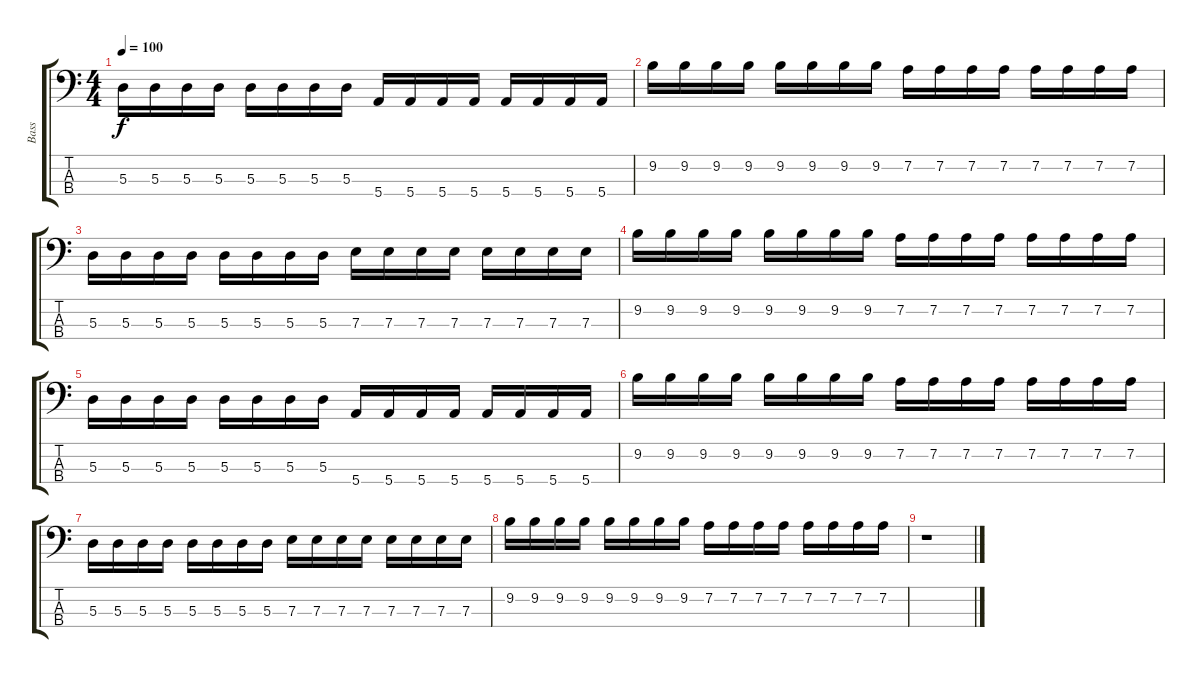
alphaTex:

\track ("Bass" "Bass") {instrument electricbassfinger}
\staff {score tabs}
\tuning (G2 D2 A1 E1) {hide}
\ts (4 4)
\tempo 100
\clef f4
\ks c
5.3.16{dy f} 5.3.16 5.3.16 5.3.16 5.3.16 5.3.16 5.3.16 5.3.16 5.4.16 5.4.16 5.4.16 5.4.16 5.4.16 5.4.16 5.4.16 5.4.16 |
9.2.16 9.2.16 9.2.16 9.2.16 9.2.16 9.2.16 9.2.16 9.2.16 7.2.16 7.2.16 7.2.16 7.2.16 7.2.16 7.2.16 7.2.16 7.2.16 |
5.3.16 5.3.16 5.3.16 5.3.16 5.3.16 5.3.16 5.3.16 5.3.16 7.3.16 7.3.16 7.3.16 7.3.16 7.3.16 7.3.16 7.3.16 7.3.16 |
9.2.16 9.2.16 9.2.16 9.2.16 9.2.16 9.2.16 9.2.16 9.2.16 7.2.16 7.2.16 7.2.16 7.2.16 7.2.16 7.2.16 7.2.16 7.2.16 |
5.3.16 5.3.16 5.3.16 5.3.16 5.3.16 5.3.16 5.3.16 5.3.16 5.4.16 5.4.16 5.4.16 5.4.16 5.4.16 5.4.16 5.4.16 5.4.16 |
9.2.16 9.2.16 9.2.16 9.2.16 9.2.16 9.2.16 9.2.16 9.2.16 7.2.16 7.2.16 7.2.16 7.2.16 7.2.16 7.2.16 7.2.16 7.2.16 |
5.3.16 5.3.16 5.3.16 5.3.16 5.3.16 5.3.16 5.3.16 5.3.16 7.3.16 7.3.16 7.3.16 7.3.16 7.3.16 7.3.16 7.3.16 7.3.16 |
9.2.16 9.2.16 9.2.16 9.2.16 9.2.16 9.2.16 9.2.16 9.2.16 7.2.16 7.2.16 7.2.16 7.2.16 7.2.16 7.2.16 7.2.16 7.2.16 |
r.1
